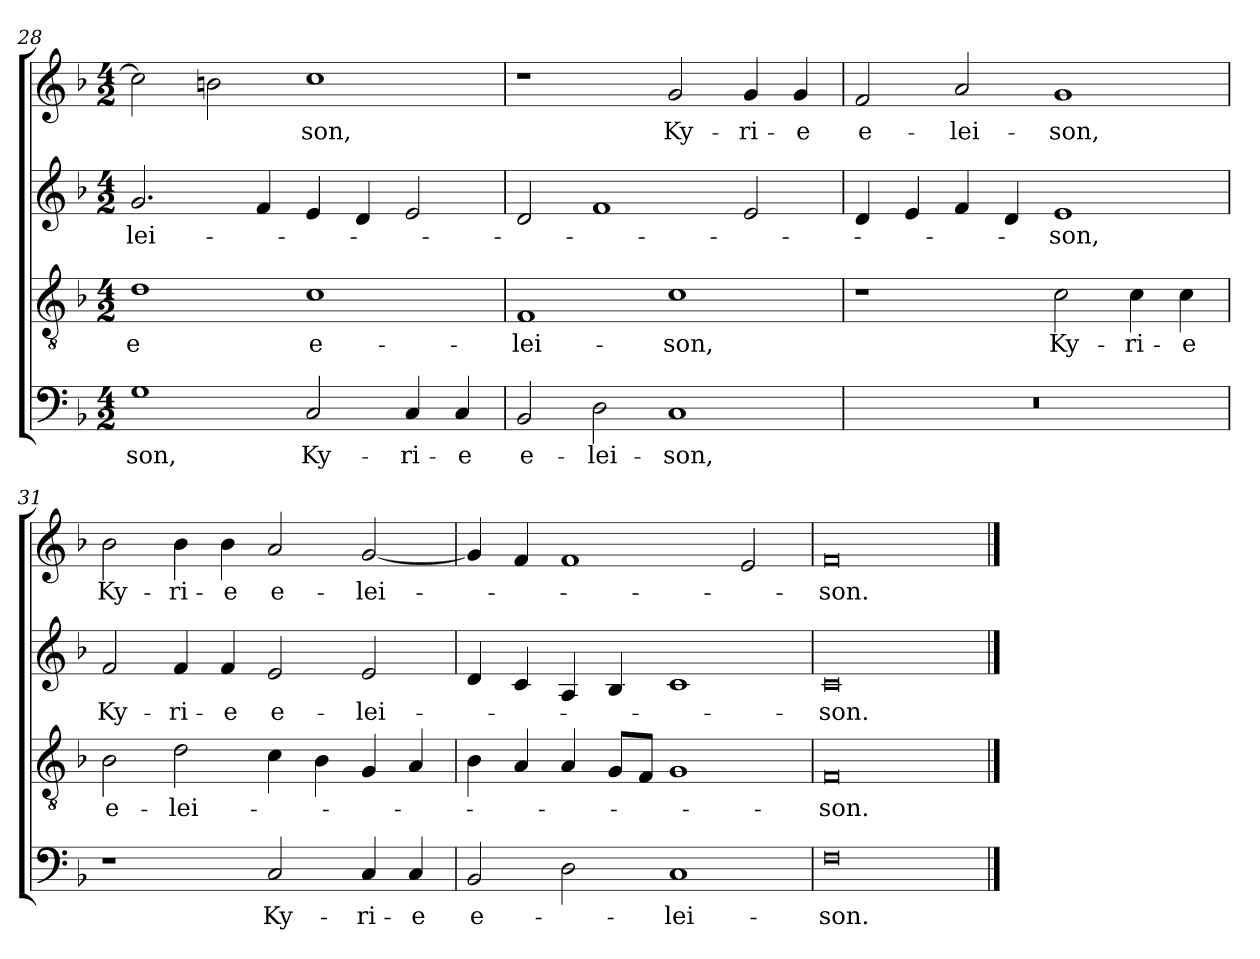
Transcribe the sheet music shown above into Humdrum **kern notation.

**kern	**text	**kern	**text	**kern	**text	**kern	**text
*part4	*part4	*part3	*part3	*part2	*part2	*part1	*part1
*staff4	*staff4	*staff3	*staff3	*staff2	*staff2	*staff1	*staff1
!!LO:LB:g=z
*clefF4	*	*clefGv2	*	*clefG2	*	*clefG2	*
*k[b-]	*	*k[b-]	*	*k[b-]	*	*k[b-]	*
*F:	*	*F:	*	*F:	*	*F:	*
*M4/2	*	*M4/2	*	*M4/2	*	*M4/2	*
=28	=28	=28	=28	=28	=28	=28	=28
!	!LO:LY:b	!	!LO:LY:b	!	!LO:LY:b	!	!
1G	-­son,	1d	-­e	2.g/	-­lei-	2cc\]	.
.	.	.	.	.	.	2bn\	.
.	.	.	.	4f/	.	.	.
!	!LO:LY:b	!	!LO:LY:b	!	!	!	!LO:LY:b
2C/	Ky-	1c	e-	4e/	.	1cc	-son,
.	.	.	.	4d/	.	.	.
!	!LO:LY:b	!	!	!	!	!	!
4C/	-ri-	.	.	2e/	.	.	.
!	!LO:LY:b	!	!	!	!	!	!
4C/	-e	.	.	.	.	.	.
=29	=29	=29	=29	=29	=29	=29	=29
!	!LO:LY:b	!	!LO:LY:b	!	!	!	!
2BB-/	e-	1F	-lei-	2d/	.	1r	.
!	!LO:LY:b	!	!	!	!	!	!
2D\	-lei-	.	.	1f	.	.	.
!	!LO:LY:b	!	!LO:LY:b	!	!	!	!LO:LY:b
1C	-son,	1c	-son,	.	.	2g/	Ky-
!	!	!	!	!	!	!	!LO:LY:b
.	.	.	.	2e/	.	4g/	-ri-
!	!	!	!	!	!	!	!LO:LY:b
.	.	.	.	.	.	4g/	-e
=30	=30	=30	=30	=30	=30	=30	=30
!	!	!	!	!	!	!	!LO:LY:b
0r	.	1r	.	4d/	.	2f/	e-
.	.	.	.	4e/	.	.	.
!	!	!	!	!	!	!	!LO:LY:b
.	.	.	.	4f/	.	2a/	-lei-
.	.	.	.	4d/	.	.	.
!	!	!	!LO:LY:b	!	!LO:LY:b	!	!LO:LY:b
.	.	2c\	Ky-	1e	-son,	1g	-son,
!	!	!	!LO:LY:b	!	!	!	!
.	.	4c\	-ri-	.	.	.	.
!	!	!	!LO:LY:b	!	!	!	!
.	.	4c\	-e	.	.	.	.
=31	=31	=31	=31	=31	=31	=31	=31
!	!	!	!LO:LY:b	!	!LO:LY:b	!	!LO:LY:b
1r	.	2B-\	e-	2f/	Ky-	2b-\	Ky-
!	!	!	!LO:LY:b	!	!LO:LY:b	!	!LO:LY:b
.	.	2d\	-lei-	4f/	-ri-	4b-\	-ri-
!	!	!	!	!	!LO:LY:b	!	!LO:LY:b
.	.	.	.	4f/	-e	4b-\	-e
!	!LO:LY:b	!	!	!	!LO:LY:b	!	!LO:LY:b
2C/	Ky-	4c\	.	2e/	e-	2a/	e-
.	.	4B-\	.	.	.	.	.
!	!LO:LY:b	!	!	!	!LO:LY:b	!	!LO:LY:b
4C/	-ri-	4G/	.	2e/	-lei-	[2g/	-lei-
!	!LO:LY:b	!	!	!	!	!	!
4C/	-e	4A/	.	.	.	.	.
=32	=32	=32	=32	=32	=32	=32	=32
!	!LO:LY:b	!	!	!	!	!	!
2BB-/	e-	4B-\	.	4d/	.	4g/]	.
.	.	4A/	.	4c/	.	4f/	.
2D\	.	4A/	.	4A/	.	1f	.
.	.	8G/L	.	4B-/	.	.	.
.	.	8F/J	.	.	.	.	.
!	!LO:LY:b	!	!	!	!	!	!
1C	-lei-	1G	.	1c	.	.	.
.	.	.	.	.	.	2e/	.
=33	=33	=33	=33	=33	=33	=33	=33
!	!LO:LY:b	!	!LO:LY:b	!	!LO:LY:b	!	!LO:LY:b
0F	-son.	0F	-son.	0c	-son.	0f	-son.
==	==	==	==	==	==	==	==
*-	*-	*-	*-	*-	*-	*-	*-
